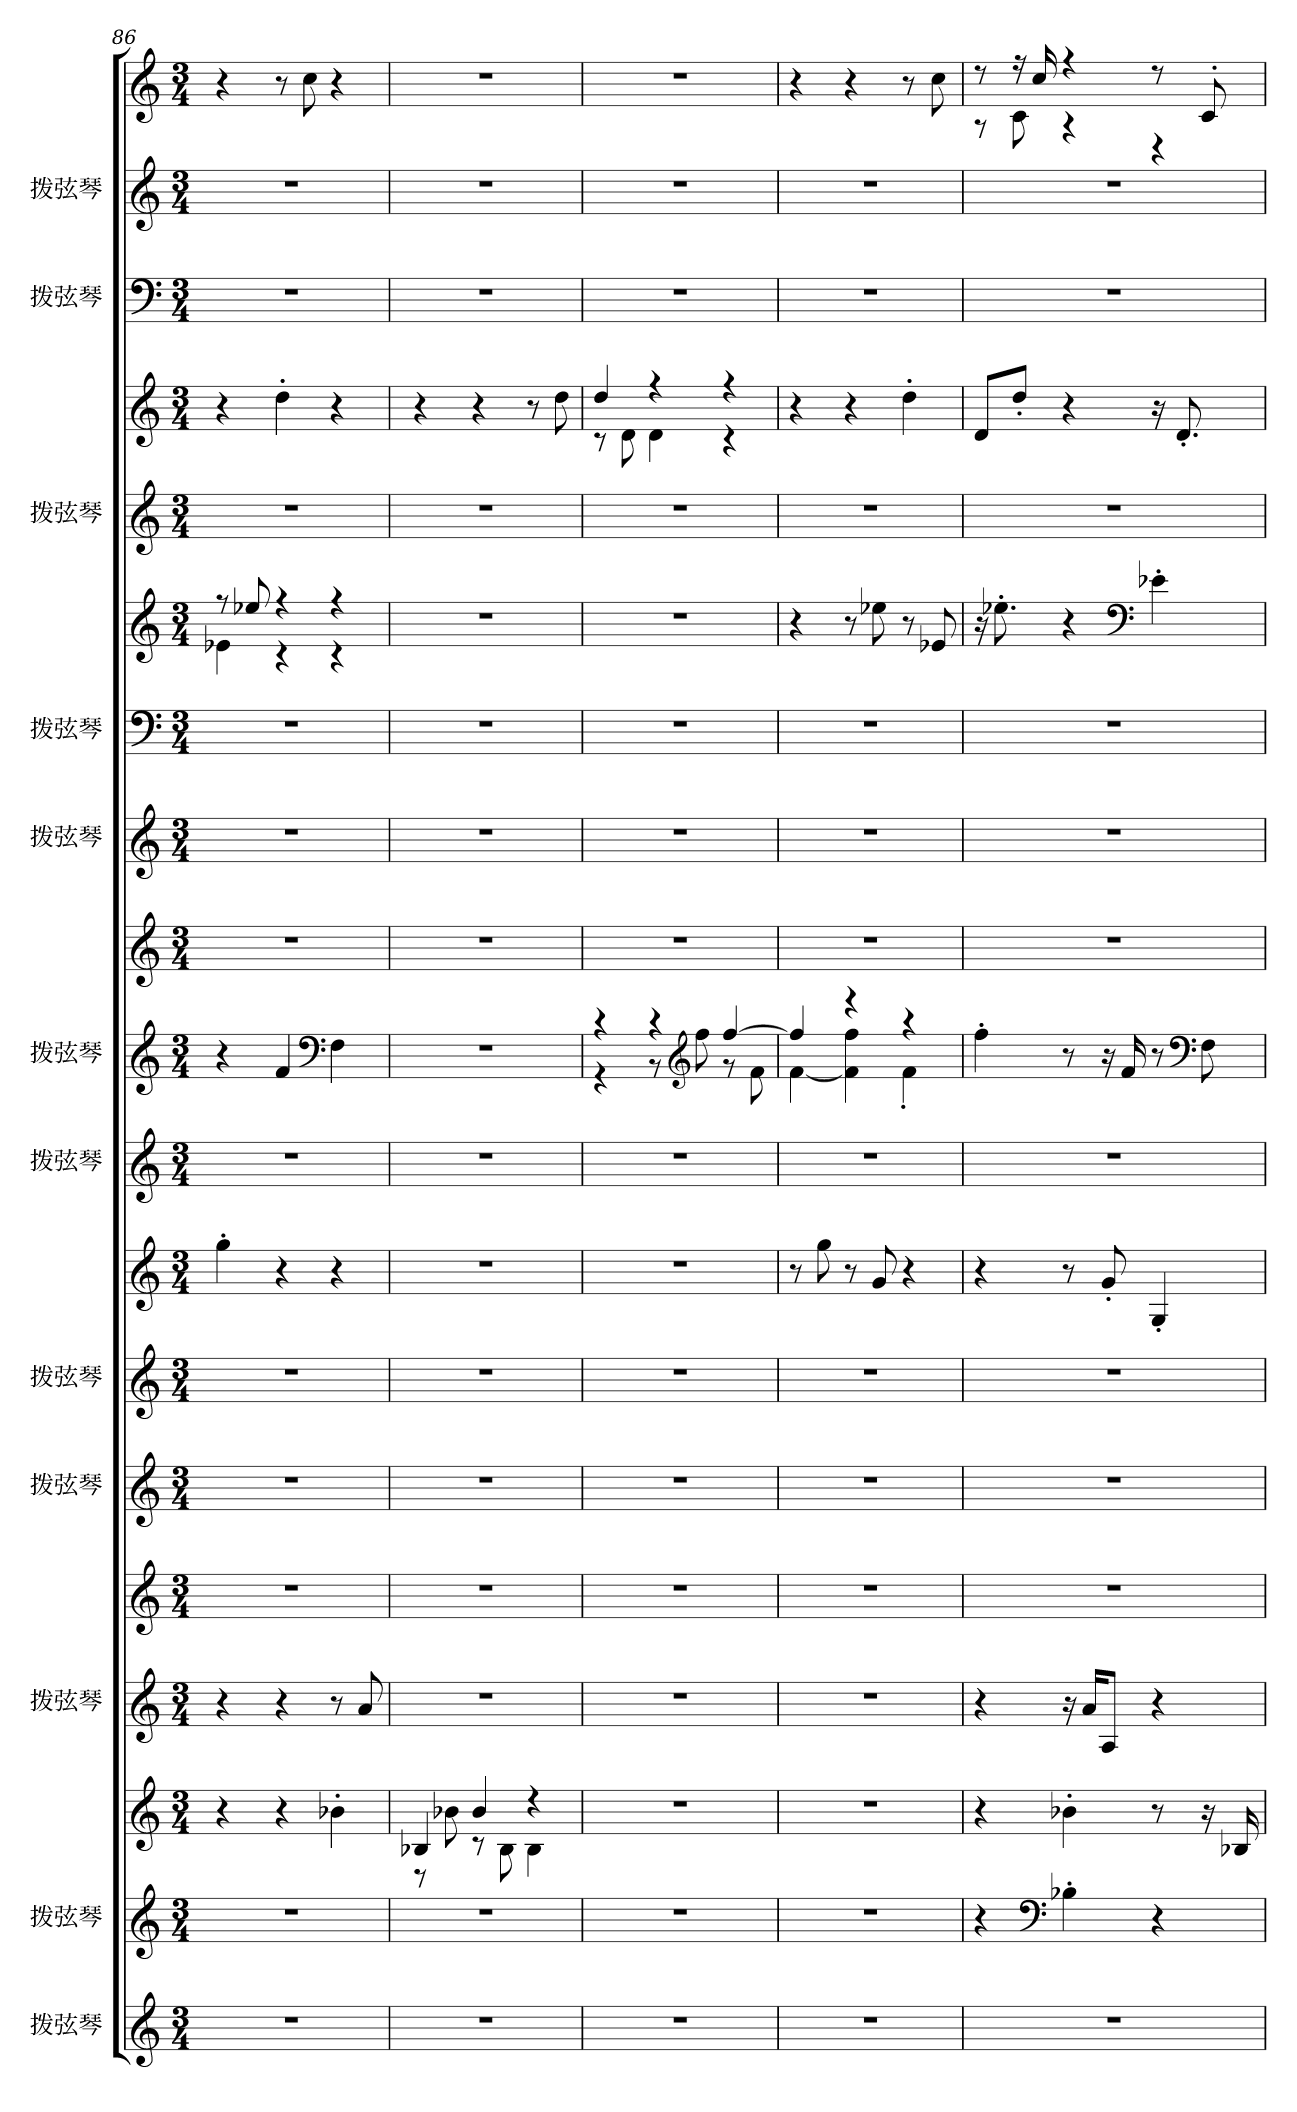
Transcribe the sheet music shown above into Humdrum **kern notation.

**kern	**kern	**kern	**kern	**kern	**kern	**kern	**kern	**kern	**kern	**kern	**kern	**kern	**kern	**kern	**kern	**kern	**kern	**kern
*part12	*part11	*part11	*part10	*part10	*part9	*part8	*part8	*part7	*part6	*part6	*part5	*part4	*part4	*part3	*part3	*part2	*part1	*part1
*staff19	*staff18	*staff17	*staff16	*staff15	*staff14	*staff13	*staff12	*staff11	*staff10	*staff9	*staff8	*staff7	*staff6	*staff5	*staff4	*staff3	*staff2	*staff1
*I"拨弦琴	*I"拨弦琴	*	*I"拨弦琴	*	*I"拨弦琴	*I"拨弦琴	*	*I"拨弦琴	*I"拨弦琴	*	*I"拨弦琴	*I"拨弦琴	*	*I"拨弦琴	*	*I"拨弦琴	*I"拨弦琴	*
*clefG2	*clefG2	*clefG2	*clefG2	*clefG2	*clefG2	*clefG2	*clefG2	*clefG2	*clefG2	*clefG2	*clefG2	*clefF4	*clefG2	*clefG2	*clefG2	*clefF4	*clefG2	*clefG2
*k[]	*k[]	*k[]	*k[]	*k[]	*k[]	*k[]	*k[]	*k[]	*k[]	*k[]	*k[]	*k[]	*k[]	*k[]	*k[]	*k[]	*k[]	*k[]
*M3/4	*M3/4	*M3/4	*M3/4	*M3/4	*M3/4	*M3/4	*M3/4	*M3/4	*M3/4	*M3/4	*M3/4	*M3/4	*M3/4	*M3/4	*M3/4	*M3/4	*M3/4	*M3/4
=86	=86	=86	=86	=86	=86	=86	=86	=86	=86	=86	=86	=86	=86	=86	=86	=86	=86	=86
*	*	*	*	*	*	*	*	*	*	*	*	*	*^	*	*	*	*	*
2.r	2.r	4r	4r	2.r	2.r	2.r	4gg'\	2.r	4r	2.r	2.r	2.r	8r	4e-X\	2.r	4r	2.r	2.r	4r
.	.	.	.	.	.	.	.	.	.	.	.	.	8ee-X/	.	.	.	.	.	.
.	.	4r	4r	.	.	.	4r	.	4f/	.	.	.	4r	4r	.	4dd'\	.	.	8r
.	.	.	.	.	.	.	.	.	.	.	.	.	.	.	.	.	.	.	8cc\
*	*	*	*	*	*	*	*	*	*clefF4	*	*	*	*	*	*	*	*	*	*
.	.	4b-X'\	8r	.	.	.	4r	.	4F\	.	.	.	4r	4r	.	4r	.	.	4r
.	.	.	8a/	.	.	.	.	.	.	.	.	.	.	.	.	.	.	.	.
*	*	*	*	*	*	*	*	*	*	*	*	*	*v	*v	*	*	*	*	*
=87	=87	=87	=87	=87	=87	=87	=87	=87	=87	=87	=87	=87	=87	=87	=87	=87	=87	=87
*	*	*^	*	*	*	*	*	*	*	*	*	*	*	*	*	*	*	*
2.r	2.r	4B-X/	8r	2.r	2.r	2.r	2.r	2.r	2.r	2.r	2.r	2.r	2.r	2.r	2.r	4r	2.r	2.r	2.r
.	.	.	8b-X\	.	.	.	.	.	.	.	.	.	.	.	.	.	.	.	.
.	.	4b-/	8r	.	.	.	.	.	.	.	.	.	.	.	.	4r	.	.	.
.	.	.	8B-\	.	.	.	.	.	.	.	.	.	.	.	.	.	.	.	.
.	.	4r	4B-\	.	.	.	.	.	.	.	.	.	.	.	.	8r	.	.	.
.	.	.	.	.	.	.	.	.	.	.	.	.	.	.	.	8dd\	.	.	.
*	*	*v	*v	*	*	*	*	*	*	*	*	*	*	*	*	*	*	*	*
!!LO:PB:g=z
=88	=88	=88	=88	=88	=88	=88	=88	=88	=88	=88	=88	=88	=88	=88	=88	=88	=88	=88
*	*	*	*	*	*	*	*	*	*^	*	*	*	*	*	*^	*	*	*
2.r	2.r	2.r	2.r	2.r	2.r	2.r	2.r	2.r	4r	4r	2.r	2.r	2.r	2.r	2.r	4dd/	8r	2.r	2.r	2.r
.	.	.	.	.	.	.	.	.	.	.	.	.	.	.	.	.	8d\	.	.	.
.	.	.	.	.	.	.	.	.	4r	8r	.	.	.	.	.	4r	4d\	.	.	.
*	*	*	*	*	*	*	*	*	*clefG2	*	*	*	*	*	*	*	*	*	*	*
.	.	.	.	.	.	.	.	.	.	8ff\	.	.	.	.	.	.	.	.	.	.
.	.	.	.	.	.	.	.	.	[4ff/	8r	.	.	.	.	.	4r	4r	.	.	.
.	.	.	.	.	.	.	.	.	.	8f\	.	.	.	.	.	.	.	.	.	.
*	*	*	*	*	*	*	*	*	*	*	*	*	*	*	*	*v	*v	*	*	*
=89	=89	=89	=89	=89	=89	=89	=89	=89	=89	=89	=89	=89	=89	=89	=89	=89	=89	=89	=89
2.r	2.r	2.r	2.r	2.r	2.r	2.r	8r	2.r	4ff/]	[4f\	2.r	2.r	2.r	4r	2.r	4r	2.r	2.r	4r
.	.	.	.	.	.	.	8gg\	.	.	.	.	.	.	.	.	.	.	.	.
.	.	.	.	.	.	.	8r	.	4r	4f\] 4ff\	.	.	.	8r	.	4r	.	.	4r
.	.	.	.	.	.	.	8g/	.	.	.	.	.	.	8ee-X\	.	.	.	.	.
.	.	.	.	.	.	.	4r	.	4r	4f'\	.	.	.	8r	.	4dd'\	.	.	8r
.	.	.	.	.	.	.	.	.	.	.	.	.	.	8e-X/	.	.	.	.	8cc\
*	*	*	*	*	*	*	*	*	*v	*v	*	*	*	*	*	*	*	*	*
=90	=90	=90	=90	=90	=90	=90	=90	=90	=90	=90	=90	=90	=90	=90	=90	=90	=90	=90
*	*	*	*	*	*	*	*	*	*	*	*	*	*	*	*	*	*	*^
2.r	4r	4r	4r	2.r	2.r	2.r	4r	2.r	4ff'\	2.r	2.r	2.r	16r	2.r	8d/L	2.r	2.r	8r	8r
.	.	.	.	.	.	.	.	.	.	.	.	.	8.ee-X'\	.	.	.	.	.	.
.	.	.	.	.	.	.	.	.	.	.	.	.	.	.	8dd'/J	.	.	16r	8c\
.	.	.	.	.	.	.	.	.	.	.	.	.	.	.	.	.	.	16cc/	.
*	*clefF4	*	*	*	*	*	*	*	*	*	*	*	*	*	*	*	*	*	*
.	4B-X'\	4b-X'\	16r	.	.	.	8r	.	8r	.	.	.	4r	.	4r	.	.	4r	4r
.	.	.	16a/KL	.	.	.	.	.	.	.	.	.	.	.	.	.	.	.	.
.	.	.	8A/J	.	.	.	8g'/	.	16r	.	.	.	.	.	.	.	.	.	.
.	.	.	.	.	.	.	.	.	16f/	.	.	.	.	.	.	.	.	.	.
*	*	*	*	*	*	*	*	*	*	*	*	*	*clefF4	*	*	*	*	*	*
.	4r	8r	4r	.	.	.	4G'/	.	8r	.	.	.	4e-X'\	.	16r	.	.	8r	4r
.	.	.	.	.	.	.	.	.	.	.	.	.	.	.	8.d'/	.	.	.	.
*	*	*	*	*	*	*	*	*	*clefF4	*	*	*	*	*	*	*	*	*	*
.	.	16r	.	.	.	.	.	.	8F\	.	.	.	.	.	.	.	.	8c'/	.
.	.	16B-X/	.	.	.	.	.	.	.	.	.	.	.	.	.	.	.	.	.
*	*	*	*	*	*	*	*	*	*	*	*	*	*	*	*	*	*	*v	*v
=	=	=	=	=	=	=	=	=	=	=	=	=	=	=	=	=	=	=
*-	*-	*-	*-	*-	*-	*-	*-	*-	*-	*-	*-	*-	*-	*-	*-	*-	*-	*-
